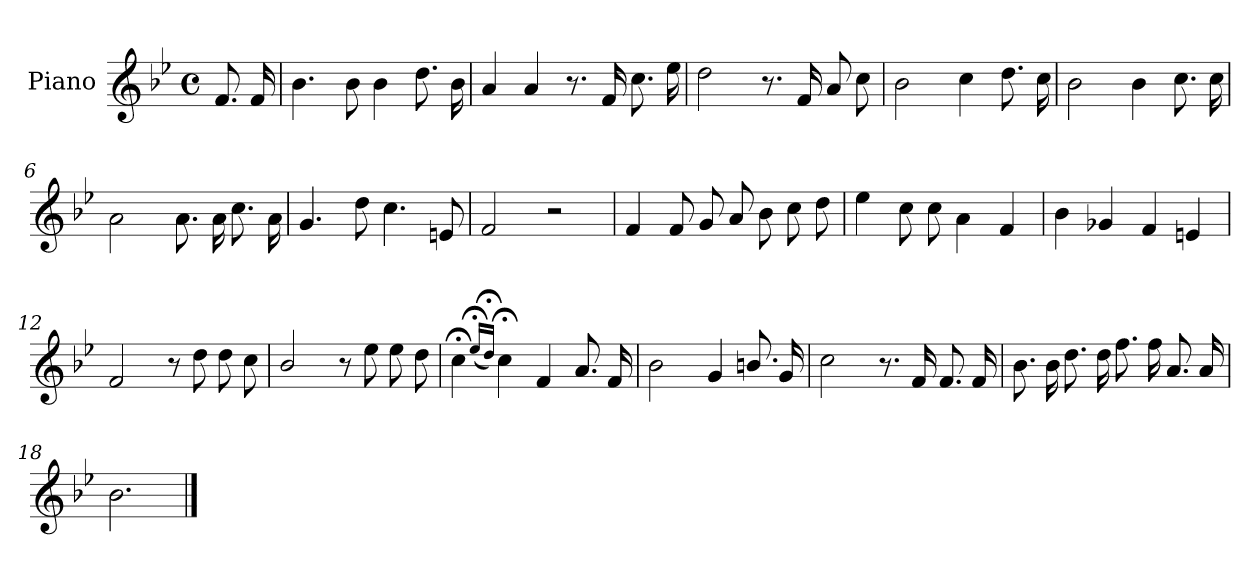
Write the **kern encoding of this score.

**kern
*part1
*staff1
*I"Piano
*I'Pno.
*clefG2
*k[b-e-]
*M4/4
*met(c)
=
8.f/
16f/
=1
4.b-\
8b-\
4b-\
8.dd\
16b-\
=2
4a/
4a/
8.r
16f/
8.cc\
16ee-\
=3
2dd\
8.r
16f/
8a/
8cc\
!!LO:LB:g=z
=4
2b-\
4cc\
8.dd\
16cc\
=5
2b-\
4b-\
8.cc\
16cc\
=6
2a\
8.a\
16a\
8.cc\
16a\
=7
4.g/
8dd\
4.cc\
8en/
=8
2f/
2r
=9
4f/
8f/
8g/
8a/
8b-\
8cc\
8dd\
!!LO:LB:g=z
=10
4ee-\
8cc\
8cc\
4a\
4f/
=11
4b-\
4g-X/
4f/
4en/
=12
2f/
8r
8dd\
8dd\
8cc\
=13
2b-/
8r
8ee-\
8ee-\
8dd\
=14
4cc;<\
(<16qqee-;</LL
16qqdd;</JJ)
4cc;<\
4f/
8.a/
16f/
!!LO:LB:g=z
=15
2b-\
4g/
8.bn/
16g/
=16
2cc\
8.r
16f/
8.f/
16f/
=17
8.b-\
16b-\
8.dd\
16dd\
8.ff\
16ff\
8.a/
16a/
=18
2.b-\
==
*-
